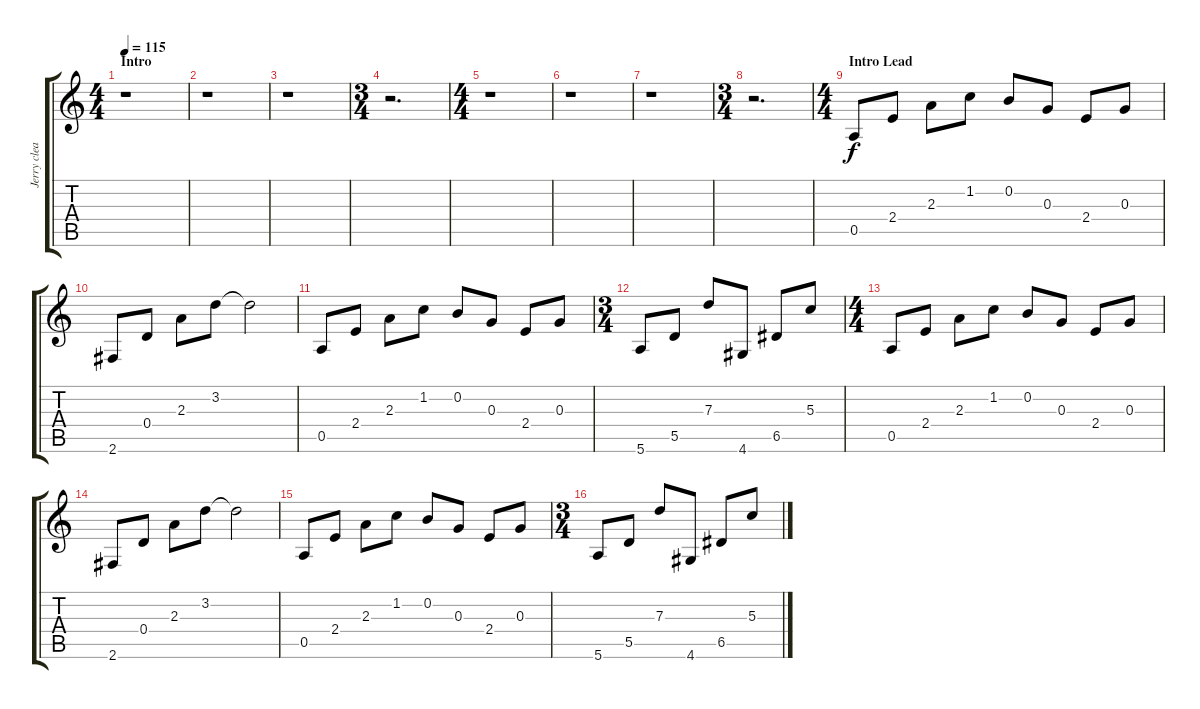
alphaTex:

\track ("Jerry clean" "Jerry clea") {instrument acousticguitarsteel}
\staff {score tabs}
\tuning (E4 B3 G3 D3 A2 E2) {hide}
\ts (4 4)
\section ("" "Intro")
\tempo 115
\clef g2
\ks c
r.1{dy f instrument acousticguitarsteel} |
r.1 |
r.1 |
\ts (3 4)
r.2{d} |
\ts (4 4)
r.1 |
r.1 |
r.1 |
\ts (3 4)
r.2{d} |
\ts (4 4)
\section ("" "Intro Lead")
0.5.8 2.4.8 2.3.8 1.2.8 0.2.8 0.3.8 2.4.8 0.3.8 |
2.6.8 0.4.8 2.3.8 3.2.8 3.2{t}.2 |
0.5.8 2.4.8 2.3.8 1.2.8 0.2.8 0.3.8 2.4.8 0.3.8 |
\ts (3 4)
5.6.8 5.5.8 7.3.8 4.6.8 6.5.8 5.3.8 |
\ts (4 4)
0.5.8 2.4.8 2.3.8 1.2.8 0.2.8 0.3.8 2.4.8 0.3.8 |
2.6.8 0.4.8 2.3.8 3.2.8 3.2{t}.2 |
0.5.8 2.4.8 2.3.8 1.2.8 0.2.8 0.3.8 2.4.8 0.3.8 |
\ts (3 4)
5.6.8 5.5.8 7.3.8 4.6.8 6.5.8 5.3.8
